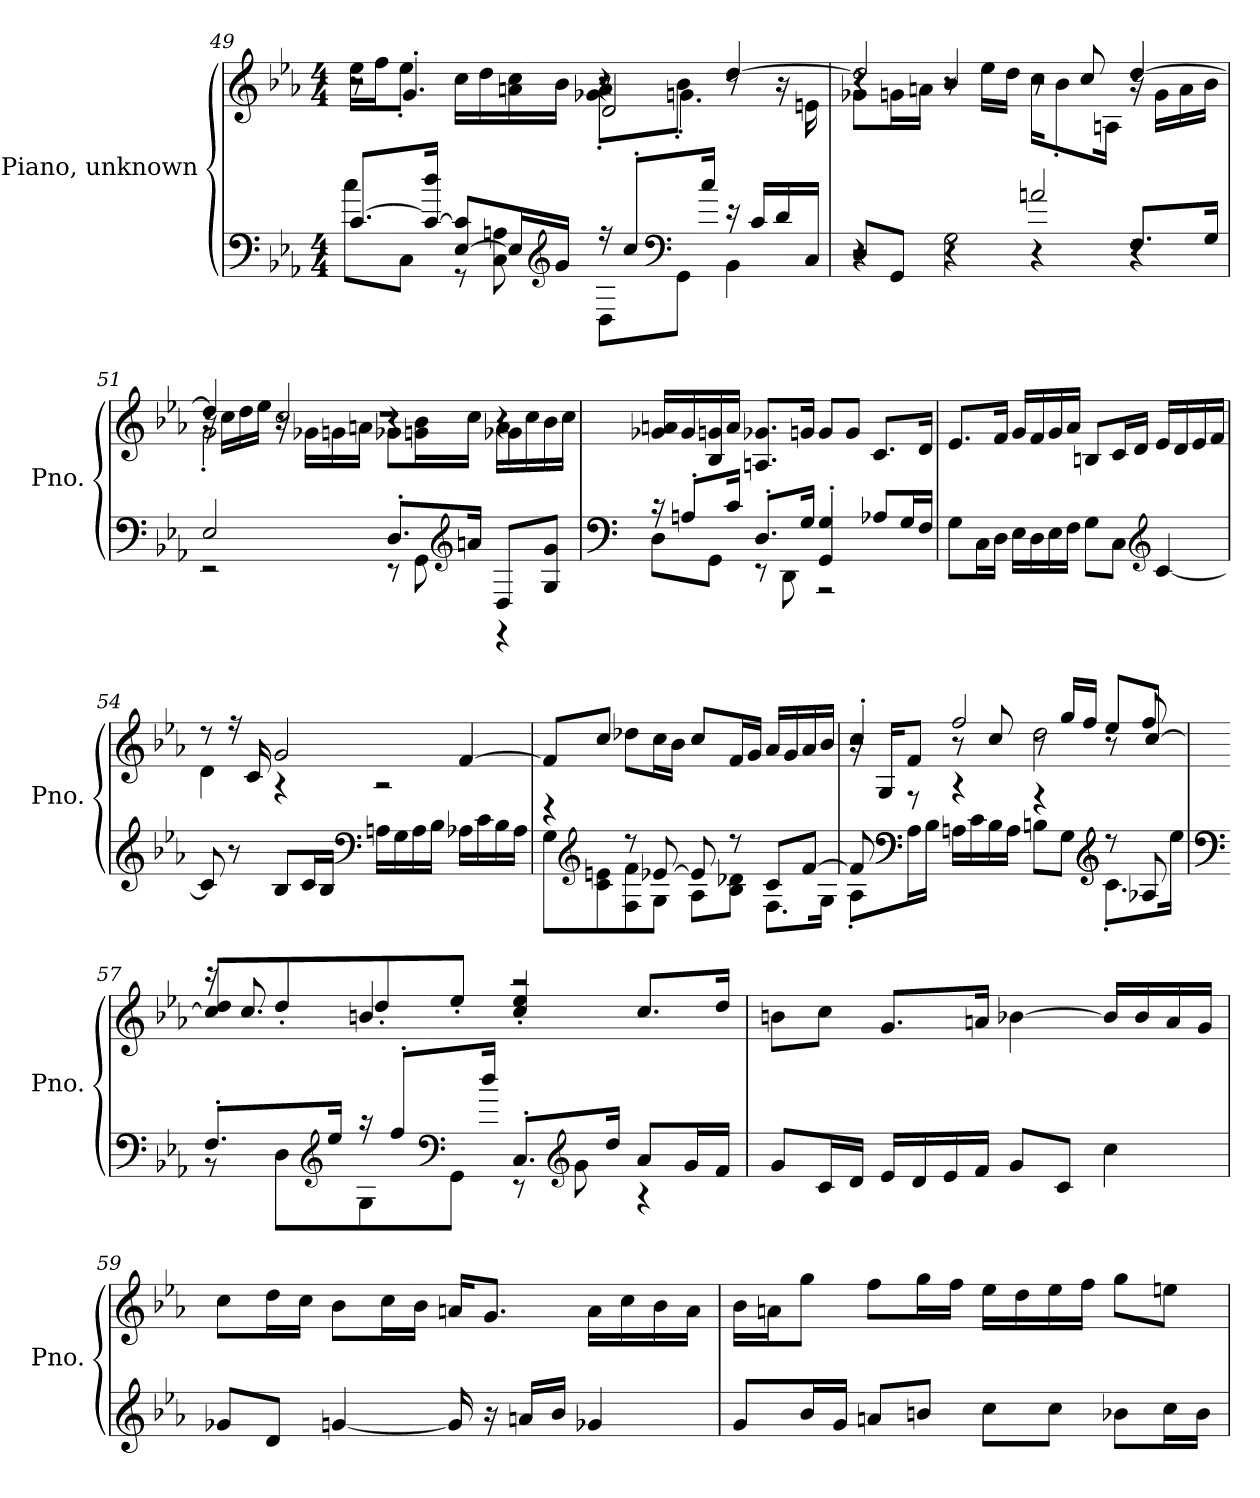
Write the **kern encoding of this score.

**kern	**kern
*part1	*part1
*staff2	*staff1
*I"Piano, unknown	*
*I'Pno.	*
!!LO:LB:g=z
*clefF4	*clefG2
*k[b-e-a-]	*k[b-e-a-]
*M4/4	*M4/4
=49	=49
*^	*^
*	*	*	*^
*	*	*	*	*^
[8.c/L	8cc\L	2r	16ee-\LL	8r	2r
.	.	.	16ff\J	.	.
.	8C\J	.	8ee-'\J	4.g'/	.
16c/_ 16dd/Jk	.	.	.	.	.
[8E-/ 8c/]L	8r	.	16cc\LL	.	.
.	.	.	16dd\	.	.
16E-/L]	8C\ 8An\	.	16an\ 16cc\	.	.
*clefG2	*	*	*	*	*
16g/JJ	.	.	16b-\JJ	.	.
16r	8D\L	4r	8g-X\' 8a\'L	2d/	8r
8cc'/L	.	.	.	.	.
*clefF4	*	*	*	*	*
.	8GG\J	.	8b-'\J	.	4.gn'\
16cc/Jk	.	.	.	.	.
16r	4BB-\	[4dd/	8r	.	.
16c/LL	.	.	.	.	.
16d/	.	.	16r	.	.
16C/JJ	.	.	16en\	.	.
*	*	*	*	*v	*v
=50	=50	=50	=50	=50
*	*^	*	*	*
2r	4r	8D/L	2dd/]	8g-X\L	4r
.	.	8GG/J	.	16gn\L	.
.	.	.	.	16an\JJ	.
.	2G\	4r	.	8r	4b-/
.	.	.	.	16ee-\LL	.
.	.	.	.	16dd\JJ	.
2an/	.	4r	2r	16cc\KL	8r
.	.	.	.	8b-'\	.
.	.	.	.	.	8cc/
.	.	.	.	16An\Jk	.
.	4r	8.F/L	.	16r	[4dd/
.	.	.	.	16g\LL	.
.	.	.	.	16a\	.
.	.	16G/Jk	.	16b-\JJ	.
*	*v	*v	*	*	*
!!LO:LB:g=z
=51	=51	=51	=51	=51
*	*	*	*	*^
2E-/	2r	1r	16r	4dd/]	2g'\
.	.	.	16cc\LL	.	.
.	.	.	16dd\	.	.
.	.	.	16ee-\JJ	.	.
.	.	.	16r	2cc/	.
.	.	.	16g-X\LL	.	.
.	.	.	16gn\	.	.
.	.	.	16an\JJ	.	.
8.D'/L	8r	.	8g-X\L	.	4r
.	8GG\	.	16gn\ 16b-\L	.	.
*clefG2	*	*	*	*	*
16an/Jk	.	.	16cc\JJ	.	.
8D/L	4r	.	16a\LL	4r	4g-X'\
.	.	.	16cc\	.	.
8G/ 8g/J	.	.	16b-\	.	.
.	.	.	16cc\JJ	.	.
*	*	*v	*v	*v	*v
=52	=52	=52
*clefF4	*	*
16r	8D\L	16g-X/ 16an/LL
8An'/L	.	16g-/
.	8GG\J	16B-/ 16gn/
16c/Jk	.	16a/JJ
8.D'/L	8r	8.An/ 8.g-X/L
.	8DD\	.
16G/Jk	.	16gn/Jk
4GG/' 4G/'	2r	8g/L
.	.	8g/J
8A-X/L	.	8.c/L
16G/L	.	.
16F/JJ	.	16d/Jk
*v	*v	*
!!LO:LB:g=z
=53	=53
8G\L	8.e-/L
16C\L	.
16D\JJ	16f/Jk
16E-\LL	16g/LL
16D\	16f/
16E-\	16g/
16F\JJ	16a-/JJ
8G\L	8Bn/L
8C\J	16c/L
.	16d/JJ
*clefG2	*
[4c/	16e-/LL
.	16d/
.	16e-/
.	16f/JJ
=54	=54
*	*^
8c/]	8r	4d\
8r	16r	.
.	16c/	.
8B-/L	2g/	4r
16c/L	.	.
16B-/JJ	.	.
*clefF4	*	*
16An\LL	.	2r
16G\	.	.
16A\	.	.
16B-\JJ	.	.
16A-X\LL	[4f/	.
16c\	.	.
16B-\	.	.
16A-\JJ	.	.
*	*v	*v
!!LO:LB:g=z
=55	=55
*^	*
4r	8G\L	8f/L]
*clefG2	*	*
.	8c\ 8en\	8cc/J
8r	8F\ 8f\	8dd-X\L
[8e-X/	8G\J	16cc\L
.	.	16b-\JJ
8e-/]	8A-\L	8cc/L
8r	8B-\ 8d-X\J	16f/L
.	.	16g/JJ
8c/L	8.F\L	16a-/LL
.	.	16g/
[8f/J	.	16a-/
.	16G\Jk	16b-/JJ
=56	=56	=56
*	*	*^
*	*	*	*^
8f/]	8A-'\L	4cc'/	2r	16r
.	.	.	.	16G/KL
*clefF4	*	*	*	*
8r	16A-\L	.	.	8f/J
.	16B-\JJ	.	.	.
4r	16An\LL	2ff/	.	8r
.	16c\	.	.	.
.	16B-\	.	.	8cc/
.	16A\JJ	.	.	.
4r	8Bn\L	.	2dd\	8r
.	8G\J	.	.	16gg/LL
.	.	.	.	16ff/JJ
*clefG2	*	*	*	*
8r	8.c'\L	8r	.	8ee-/L
8A-X/	.	8ff'/	.	[8cc/J
.	16ee-\Jk	.	.	.
*	*	*v	*v	*v
!!LO:LB:g=z
=57	=57	=57
*clefF4	*	*
*	*	*^
8.F'/L	8r	16r	8cc/] 8dd/L
.	.	8.cc/	.
.	8D\L	.	8dd'/
*clefG2	*	*	*
16ee-/Jk	.	.	.
16r	8G\	4bn/	8dd'/
8ff'/L	.	.	.
*clefF4	*	*	*
.	8GG\J	.	8ee-'/J
16dd/Jk	.	.	.
8.C'/L	8r	2r	4cc/' 4ee-/'
*clefG2	*	*	*
.	8g\	.	.
16dd/Jk	.	.	.
8a-/L	4r	.	8.cc/L
16g/L	.	.	.
16f/JJ	.	.	16dd/Jk
*v	*v	*	*
*	*v	*v
=58	=58
8g/L	8bn\L
16c/L	8cc\J
16d/JJ	.
16e-/LL	8.g/L
16d/	.
16e-/	.
16f/JJ	16an/Jk
8g/L	[4b-X\
8c/J	.
4cc\	16b-/LL]
.	16b-/
.	16a/
.	16g/JJ
!!LO:PB:g=z
=59	=59
8g-X/L	8cc\L
8d/J	16dd\L
.	16cc\JJ
[4gn/	8b-\L
.	16cc\L
.	16b-\JJ
16g/]	16an/KL
16r	8.g/J
16an/LL	.
16b-/JJ	.
4g-X/	16a\LL
.	16cc\
.	16b-\
.	16a\JJ
=60	=60
8g/L	16b-\LL
.	16an\J
16b-/L	8gg\J
16g/JJ	.
8an/L	8ff\L
8bn/J	16gg\L
.	16ff\JJ
8cc\L	16ee-\LL
.	16dd\
8cc\J	16ee-\
.	16ff\JJ
8b-X\L	8gg\L
16cc\L	8een\J
16b-\JJ	.
=	=
*-	*-
